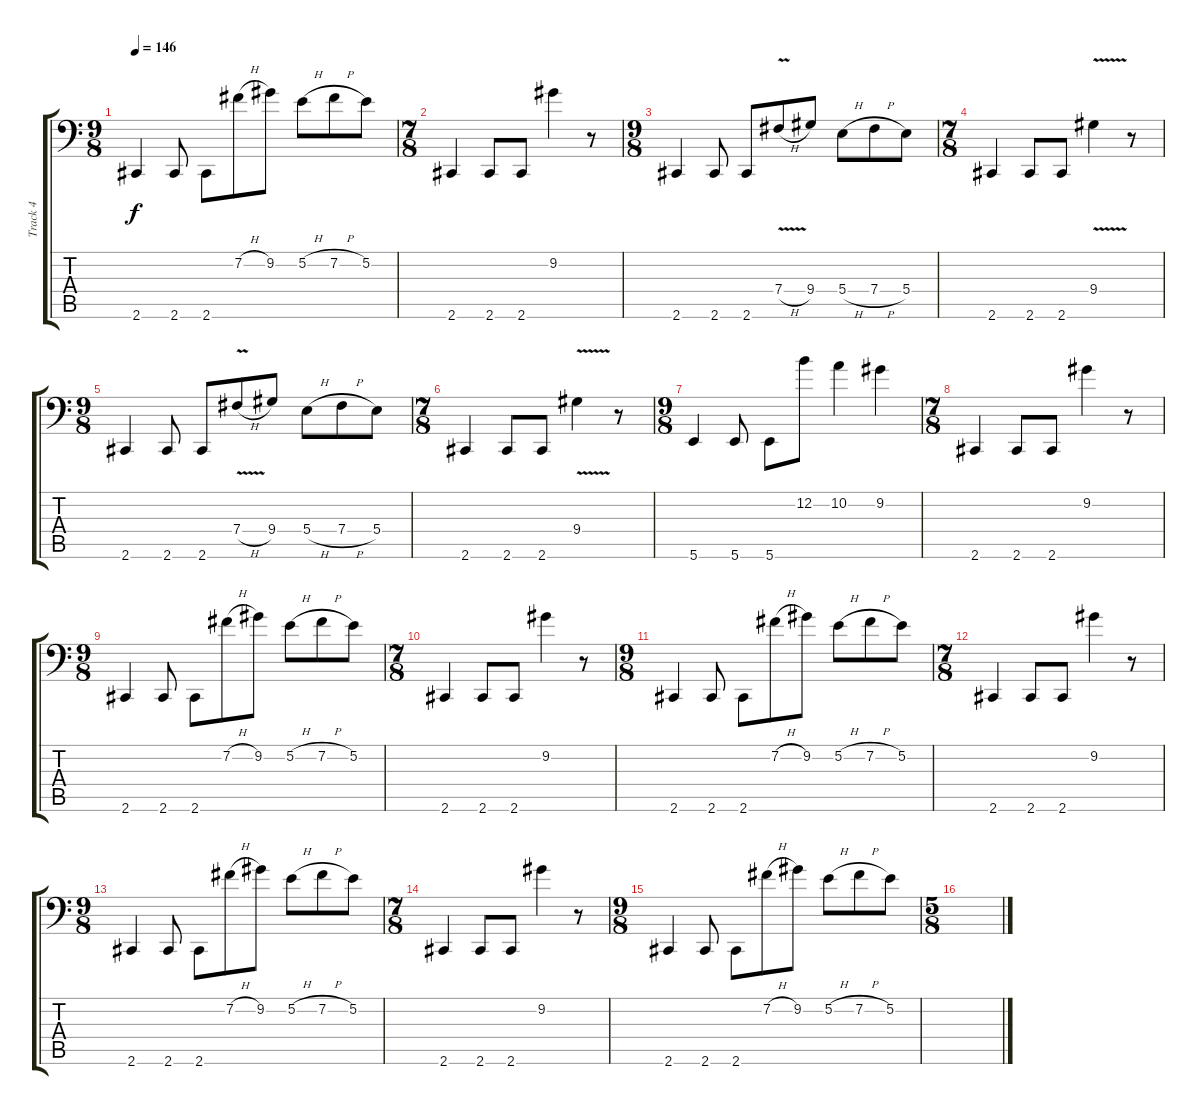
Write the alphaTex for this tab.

\track ("Track 4" "Track 4") {instrument electricbassfinger}
\staff {score tabs}
\tuning (E3 B2 G2 B1 Gb1 B0) {hide}
\ts (9 8)
\tempo 146
\clef f4
\ks c
2.6.4{dy f} 2.6.8 2.6.8 7.2{h}.8 9.2.8 5.2{h}.8 7.2{h}.8 5.2.8 |
\ts (7 8)
2.6.4 2.6.8 2.6.8 9.2.4 r.8 |
\ts (9 8)
2.6.4 2.6.8 2.6.8 7.4{v h}.8 9.4.8 5.4{h}.8 7.4{h}.8 5.4.8 |
\ts (7 8)
2.6.4 2.6.8 2.6.8 9.4{v}.4 r.8 |
\ts (9 8)
2.6.4 2.6.8 2.6.8 7.4{v h}.8 9.4.8 5.4{h}.8 7.4{h}.8 5.4.8 |
\ts (7 8)
2.6.4 2.6.8 2.6.8 9.4{v}.4 r.8 |
\ts (9 8)
5.6.4 5.6.8 5.6.8 12.2.8 10.2.4 9.2.4 |
\ts (7 8)
2.6.4 2.6.8 2.6.8 9.2.4 r.8 |
\ts (9 8)
2.6.4 2.6.8 2.6.8 7.2{h}.8 9.2.8 5.2{h}.8 7.2{h}.8 5.2.8 |
\ts (7 8)
2.6.4 2.6.8 2.6.8 9.2.4 r.8 |
\ts (9 8)
2.6.4 2.6.8 2.6.8 7.2{h}.8 9.2.8 5.2{h}.8 7.2{h}.8 5.2.8 |
\ts (7 8)
2.6.4 2.6.8 2.6.8 9.2.4 r.8 |
\ts (9 8)
2.6.4 2.6.8 2.6.8 7.2{h}.8 9.2.8 5.2{h}.8 7.2{h}.8 5.2.8 |
\ts (7 8)
2.6.4 2.6.8 2.6.8 9.2.4 r.8 |
\ts (9 8)
2.6.4 2.6.8 2.6.8 7.2{h}.8 9.2.8 5.2{h}.8 7.2{h}.8 5.2.8 |
\ts (5 8)
